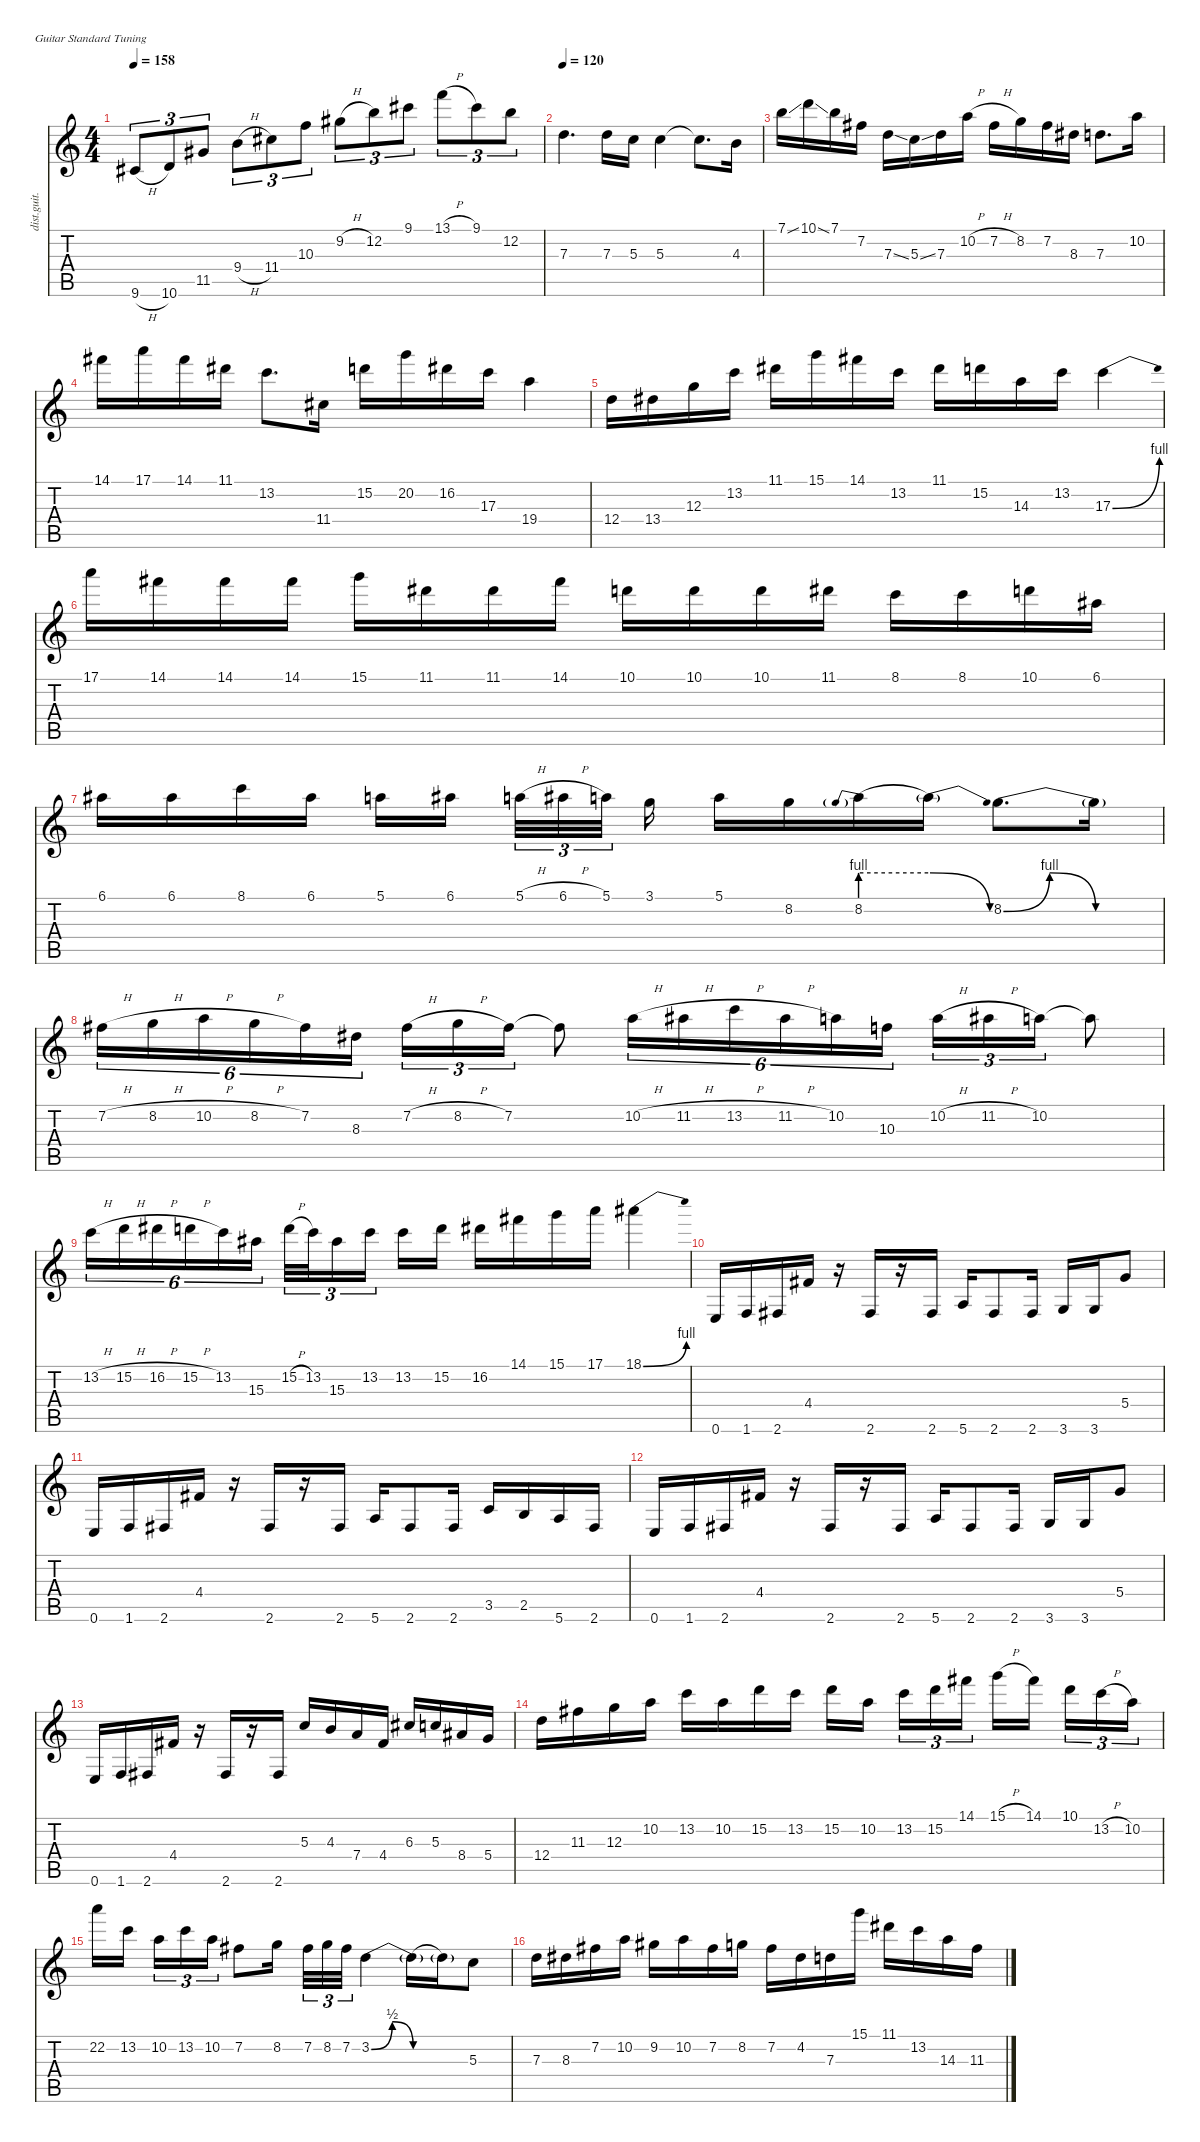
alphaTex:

\defaultSystemsLayout 4
\hideDynamics
\bracketExtendMode nobrackets
\otherSystemsTrackNameOrientation horizontal
\track ("Friedman" "dist.guit.") {instrument distortionguitar}
\staff {score tabs}
\tuning (E4 B3 G3 D3 A2 E2)
\ts (4 4)
\tempo 158
\clef g2
\ks c
9.6{h acc #}.8{tu (3 2) dy f beam Up} 10.6.8{tu (3 2) beam Up} 11.5{acc #}.8{tu (3 2) beam Up} 9.4{h}.8{tu (3 2) beam Down} 11.4{acc #}.8{tu (3 2) beam Down} 10.3.8{tu (3 2) beam Down} 9.2{h acc #}.8{tu (3 2) beam Down} 12.2.8{tu (3 2) beam Down} 9.1{acc #}.8{tu (3 2) beam Down} 13.1{h}.8{tu (3 2) beam Down} 9.1{acc #}.8{tu (3 2) beam Down} 12.2.8{tu (3 2) beam Down} |
\tempo 120
7.3.4{d beam Down} 7.3.16{beam Down} 5.3.16{beam Down} 5.3.4{beam Down} 5.3{t}.8{d beam Down} 4.3.16{beam Down} |
7.1{ss}.16{beam Down} 10.1{ss}.16{beam Down} 7.1.16{beam Down} 7.2{acc #}.16{beam Down} 7.3{ss}.16{beam Down} 5.3{ss}.16{beam Down} 7.3.16{beam Down} 10.2{h}.16{beam Down} 7.2{h acc #}.16{beam Down} 8.2.16{beam Down} 7.2{acc #}.16{beam Down} 8.3{acc #}.16{beam Down} 7.3.8{d beam Down} 10.2.16{beam Down} |
14.1{acc #}.16{beam Down} 17.1.16{beam Down} 14.1{acc #}.16{beam Down} 11.1{acc #}.16{beam Down} 13.2.8{d beam Down} 11.4{acc #}.16{beam Down} 15.2.16{beam Down} 20.2.16{beam Down} 16.2{acc #}.16{beam Down} 17.3.16{beam Down} 19.4.4{beam Down} |
12.4.16{beam Down} 13.4{acc #}.16{beam Down} 12.3.16{beam Down} 13.2.16{beam Down} 11.1{acc #}.16{beam Down} 15.1.16{beam Down} 14.1{acc #}.16{beam Down} 13.2.16{beam Down} 11.1{acc #}.16{beam Down} 15.2.16{beam Down} 14.3.16{beam Down} 13.2.16{beam Down} 17.3{be (bend 0 0 30 4)}.4{beam Down} |
17.1.16{beam Down} 14.1{acc #}.16{beam Down} 14.1{acc #}.16{beam Down} 14.1{acc #}.16{beam Down} 15.1.16{beam Down} 11.1{acc #}.16{beam Down} 11.1{acc #}.16{beam Down} 14.1{acc #}.16{beam Down} 10.1.16{beam Down} 10.1.16{beam Down} 10.1.16{beam Down} 11.1{acc #}.16{beam Down} 8.1.16{beam Down} 8.1.16{beam Down} 10.1.16{beam Down} 6.1{acc #}.16{beam Down} |
6.1{acc #}.16{beam Down} 6.1{acc #}.16{beam Down} 8.1.16{beam Down} 6.1{acc #}.16{beam Down} 5.1.16{beam Down} 6.1{acc #}.16{beam Down} 5.1{h}.32{tu (3 2) beam Down} 6.1{h acc #}.32{tu (3 2) beam Down} 5.1.32{tu (3 2) beam Down} 3.1.16{beam Down} 5.1.16{beam Down} 8.2.16{beam Down} 8.2{be (prebend 0 4 60 4)}.16{beam Down} 8.2{be (release 0 4 60 0) t}.16{beam Down} 8.2{be (bendrelease 0 0 30 4 30 4 60 0)}.8{d beam Down} 8.2{be (hold 0 0 60 0) t}.16{beam Down} |
7.2{h acc #}.16{tu (6 4) beam Down} 8.2{h}.16{tu (6 4) beam Down} 10.2{h}.16{tu (6 4) beam Down} 8.2{h}.16{tu (6 4) beam Down} 7.2{acc #}.16{tu (6 4) beam Down} 8.3{acc #}.16{tu (6 4) beam Down} 7.2{h acc #}.16{tu (3 2) beam Down} 8.2{h}.16{tu (3 2) beam Down} 7.2{acc #}.16{tu (3 2) beam Down} 7.2{t acc #}.8{beam Down} 10.2{h}.16{tu (6 4) beam Down} 11.2{h acc #}.16{tu (6 4) beam Down} 13.2{h}.16{tu (6 4) beam Down} 11.2{h acc #}.16{tu (6 4) beam Down} 10.2.16{tu (6 4) beam Down} 10.3.16{tu (6 4) beam Down} 10.2{h}.16{tu (3 2) beam Down} 11.2{h acc #}.16{tu (3 2) beam Down} 10.2.16{tu (3 2) beam Down} 10.2{t}.8{beam Down} |
13.2{h}.16{tu (6 4) beam Down} 15.2{h}.16{tu (6 4) beam Down} 16.2{h acc #}.16{tu (6 4) beam Down} 15.2{h}.16{tu (6 4) beam Down} 13.2.16{tu (6 4) beam Down} 15.3{acc #}.16{tu (6 4) beam Down} 15.2{h}.32{tu (3 2) beam Down} 13.2.32{tu (3 2) beam Down} 15.3{acc #}.16{tu (3 2) beam Down} 13.2.16{tu (3 2) beam Down} 13.2.16{beam Down} 15.2.16{beam Down} 16.2{acc #}.16{beam Down} 14.1{acc #}.16{beam Down} 15.1.16{beam Down} 17.1.16{beam Down} 18.1{be (bend 0 0 30 4) acc #}.4{beam Down} |
0.6.16{beam Up} 1.6.16{beam Up} 2.6{acc #}.16{beam Up} 4.4{acc #}.16{beam Up} r.16{beam Up} 2.6{acc #}.16{beam Up} r.16{beam Up} 2.6{acc #}.16{beam Up} 5.6.16{beam Up} 2.6{acc #}.8{beam Up} 2.6{acc #}.16{beam Up} 3.6.16{beam Up} 3.6.16{beam Up} 5.4.8{beam Up} |
0.6.16{beam Up} 1.6.16{beam Up} 2.6{acc #}.16{beam Up} 4.4{acc #}.16{beam Up} r.16{beam Up} 2.6{acc #}.16{beam Up} r.16{beam Up} 2.6{acc #}.16{beam Up} 5.6.16{beam Up} 2.6{acc #}.8{beam Up} 2.6{acc #}.16{beam Up} 3.5.16{beam Up} 2.5.16{beam Up} 5.6.16{beam Up} 2.6{acc #}.16{beam Up} |
0.6.16{beam Up} 1.6.16{beam Up} 2.6{acc #}.16{beam Up} 4.4{acc #}.16{beam Up} r.16{beam Up} 2.6{acc #}.16{beam Up} r.16{beam Up} 2.6{acc #}.16{beam Up} 5.6.16{beam Up} 2.6{acc #}.8{beam Up} 2.6{acc #}.16{beam Up} 3.6.16{beam Up} 3.6.16{beam Up} 5.4.8{beam Up} |
0.6.16{beam Up} 1.6.16{beam Up} 2.6{acc #}.16{beam Up} 4.4{acc #}.16{beam Up} r.16{beam Up} 2.6{acc #}.16{beam Up} r.16{beam Up} 2.6{acc #}.16{beam Up} 5.3.16{beam Up} 4.3.16{beam Up} 7.4.16{beam Up} 4.4{acc #}.16{beam Up} 6.3{acc #}.16{beam Up} 5.3.16{beam Up} 8.4{acc #}.16{beam Up} 5.4.16{beam Up} |
12.4.16{beam Down} 11.3{acc #}.16{beam Down} 12.3.16{beam Down} 10.2.16{beam Down} 13.2.16{beam Down} 10.2.16{beam Down} 15.2.16{beam Down} 13.2.16{beam Down} 15.2.16{beam Down} 10.2.16{beam Down} 13.2.16{tu (3 2) beam Down} 15.2.16{tu (3 2) beam Down} 14.1{acc #}.16{tu (3 2) beam Down} 15.1{h}.16{beam Down} 14.1{acc #}.16{beam Down} 10.1.16{tu (3 2) beam Down} 13.2{h}.16{tu (3 2) beam Down} 10.2.16{tu (3 2) beam Down} |
22.2.16{beam Down} 13.2.16{beam Down} 10.2.16{tu (3 2) beam Down} 13.2.16{tu (3 2) beam Down} 10.2.16{tu (3 2) beam Down} 7.2{acc #}.8{beam Down} 8.2.16{beam Down} 7.2{acc #}.32{tu (3 2) beam Down} 8.2.32{tu (3 2) beam Down} 7.2{acc #}.32{tu (3 2) beam Down} 3.2{be (bendrelease 0 0 30 2 30 2 60 0)}.4{beam Down} 3.2{be (hold 0 0 60 0) t}.16{beam Down} 3.2{be (hold 0 0 60 0) t}.16{beam Down} 5.3.8{beam Down} |
7.3.16{beam Down} 8.3{acc #}.16{beam Down} 7.2{acc #}.16{beam Down} 10.2.16{beam Down} 9.2{acc #}.16{beam Down} 10.2.16{beam Down} 7.2{acc #}.16{beam Down} 8.2.16{beam Down} 7.2{acc #}.16{beam Down} 4.2{acc #}.16{beam Down} 7.3.16{beam Down} 15.1.16{beam Down} 11.1{acc #}.16{beam Down} 13.2.16{beam Down} 14.3.16{beam Down} 11.3{acc #}.16{beam Down}
